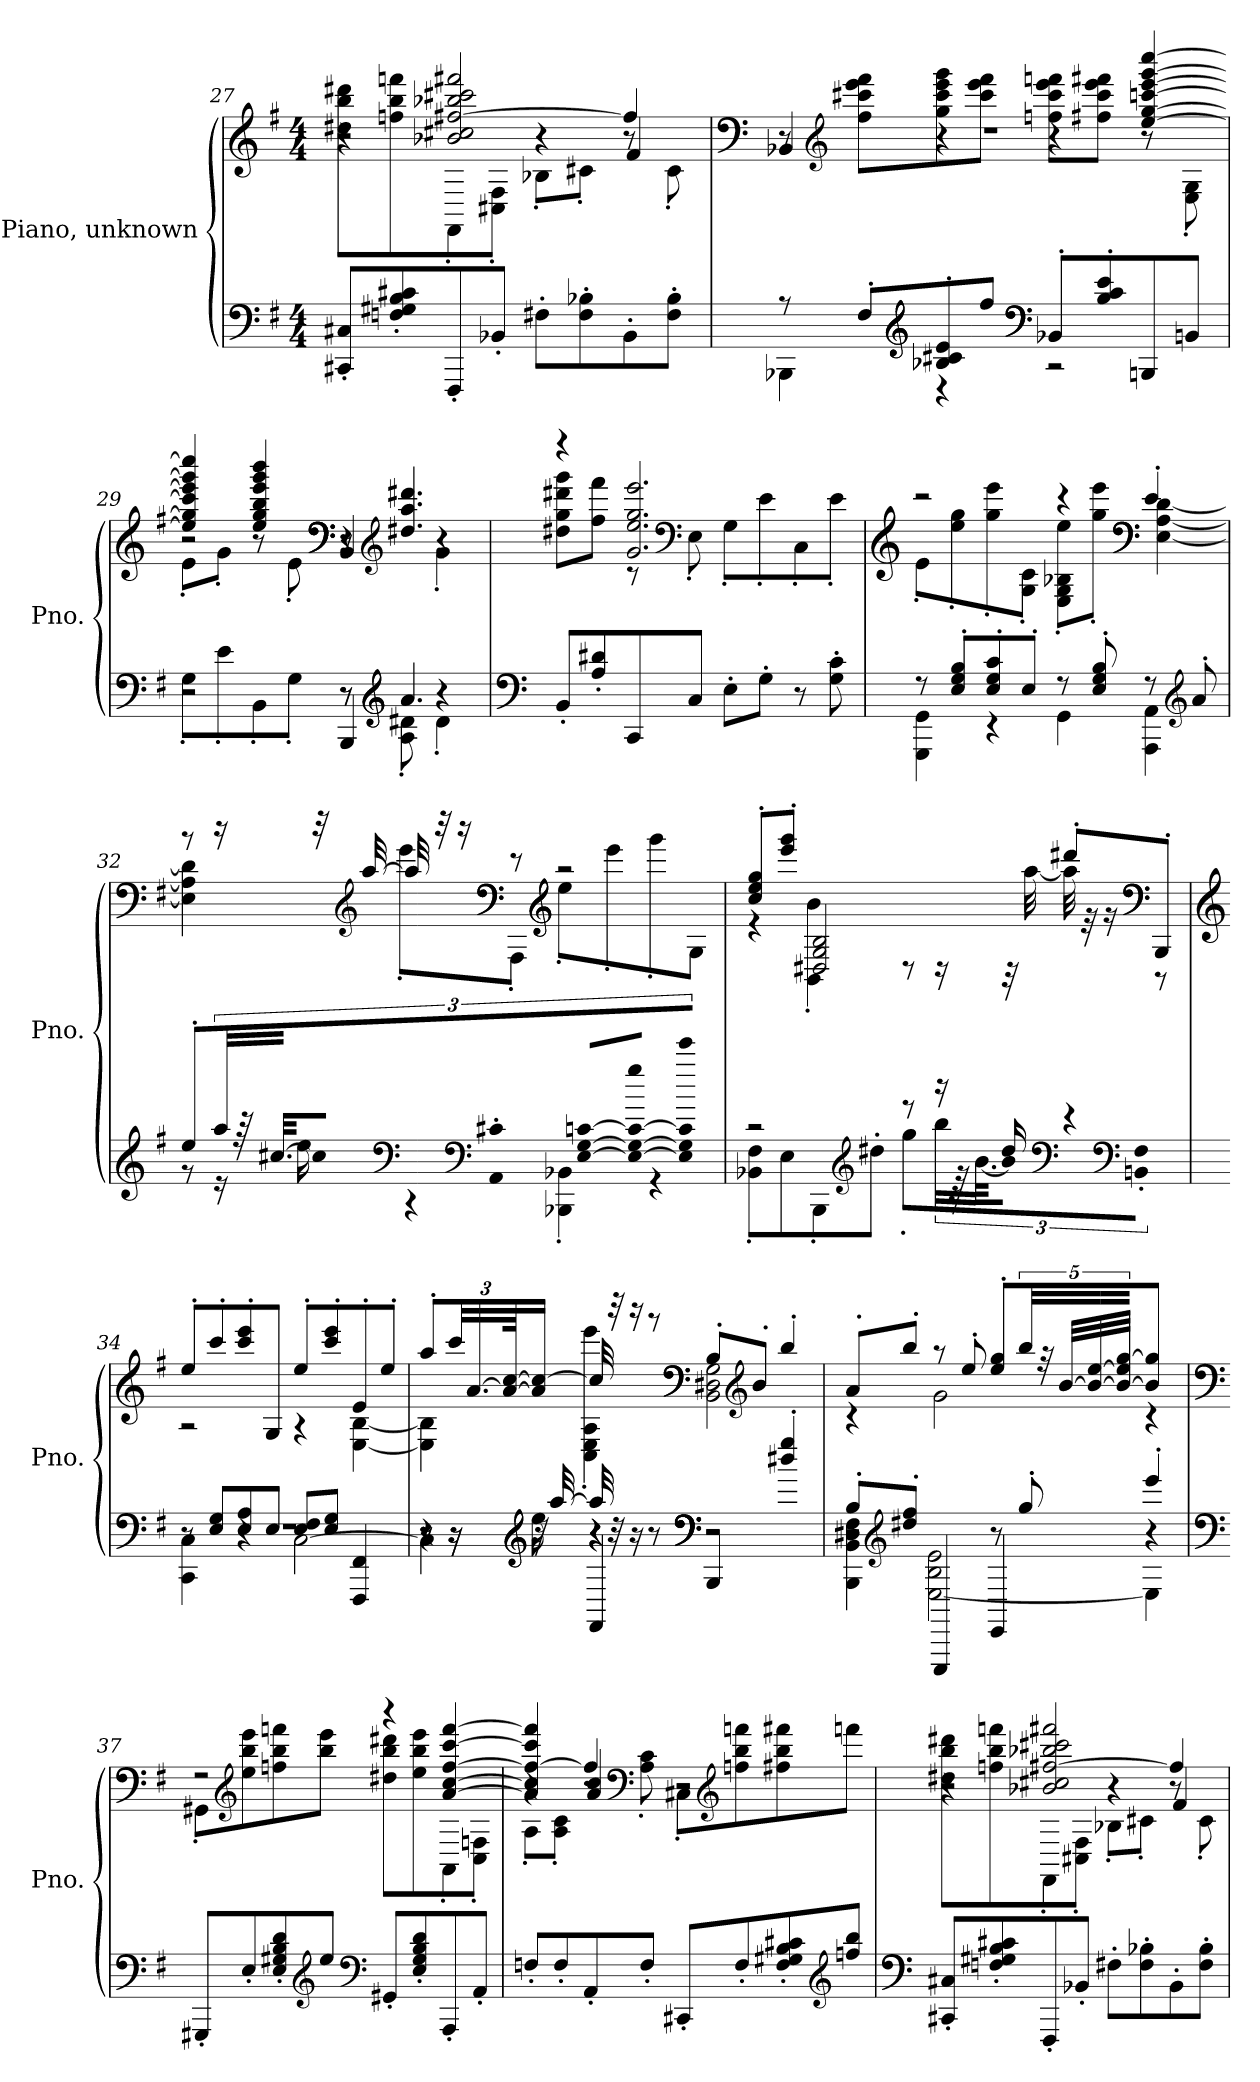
**kern	**kern
*part1	*part1
*staff2	*staff1
*I"Piano, unknown	*
*I'Pno.	*
!!LO:LB:g=z
*clefF4	*clefG2
*k[f#]	*k[f#]
*M4/4	*M4/4
=27	=27
*	*^
*	*	*^
8CC#X/' 8C#X/'L	4r	8dd#X\ 8bb\ 8ddd#X\L	2r
8Fn/' 8G#X/' 8B/' 8c#X/'	.	8ffn\ 8bb\ 8fffn\	.
8FFF#'/	2b-X/ 2cc#X/ [2ff#X/ 2bb-X/ 2ccc#X/ 2fff#X/	8FF#'\	.
8BB-X'/J	.	8C#X\' 8F#\'J	.
8F#X'\L	.	8B-X'\L	4r
8F#\' 8B-X\'	.	8c#X'\J	.
8BB-'\	4ff#/]	8r	4f#/
8F#\' 8B-\'J	.	8c#'\	.
=28	=28	=28	=28
*	*clefF4	*	*
*^	*	*	*
8r	4BBB-X\	1r	8r	4BB-X/
*	*	*clefG2	*	*
8F#'/L	.	.	8ff#\ 8ccc#X\ 8eee\ 8fff#\L	.
*clefG2	*	*	*	*
8B-X/' 8c#X/' 8e/'	4r	.	8gg\ 8ccc#\ 8eee\ 8ggg\	4r
8ff#/J	.	.	8ccc#\ 8eee\ 8fff#\J	.
*clefF4	*	*	*	*
8BB-X'/L	2r	.	8ffn\ 8ccc#\ 8eee\ 8fffn\L	4r
8B-/' 8c#/' 8e/'	.	.	8ff#X\ 8ccc#\ 8eee\ 8fff#X\J	.
8BBBn/	.	.	8r	[4ee/ [4gg/ [4cccn/ [4eee/ [4ggg/ [4cccc/
8BBn/J	.	.	8E\' 8G\'	.
!!LO:LB:g=z	!!	!!
=29	=29	=29	=29	=29
*	*^	*	*	*
2r	8G'\L	2r	2r	8e'\L	4ee/] 4gg/] 4ccc/] 4eee/] 4ggg/] 4cccc/]
.	8e'\	.	.	8g'\J	.
.	8BB'\	.	.	8r	4ee/ 4gg/ 4bb/ 4eee/ 4ggg/ 4bbb/
.	8G'\J	.	.	8e'\	.
*	*	*	*clefF4	*	*
8r	8r	4BBB/	8r	4r	4BB/
*clefG2	*	*	*clefG2	*	*
4.a/	8A\' 8d#X\'	.	4.dd#X/ 4.aa/ 4.ddd#X/	.	.
.	4d#'\	4r	.	4g'\	4r
*v	*v	*v	*	*	*
*	*v	*v	*v
=30	=30
*clefF4	*
*	*^
8BB'/L	4r	8dd#X\ 8gg\ 8ddd#X\ 8ggg\L
8A/' 8d#X/'	.	8ff#\ 8fff#\J
8CC/	2.g/ 2.ee/ 2.gg/ 2.eee/	8r
*	*clefF4	*
8C/J	.	8E'\
8E'\L	.	8G'\L
8G'\J	.	8e'\
8r	.	8C'\
8G\' 8c\'	.	8e'\J
=31	=31	=31
*	*clefG2	*
*^	*	*
8r	4GGG\ 4GG\	2r	8e'\L
8E/' 8G/' 8B/'L	.	.	8ee\' 8gg\'
8E/' 8G/' 8c/'	4r	.	8gg\' 8eee\'
8E'/J	.	.	8G\' 8c\'J
8r	4GG\	4r	8E\' 8G\' 8B-X\' 8ee\'L
8E/' 8G/' 8B/'	.	.	8gg\' 8eee\'J
*	*	*clefF4	*
8r	4AAA\ 4AA\	4e'/	[4E\ [4A\ [4d\
*clefG2	*	*	*
8a'/	.	.	.
!!LO:LB:g=z	!!
=32	=32	=32	=32
8ee'/L	8r	8r	4E\] 4A\] 4d\]
48aa/Jkk	16r	16r	.
96r	.	.	.
[48.cc#X/KLL	.	.	.
16cc#/JJ]	16ee\	32r	.
*	*	*clefG2	*
.	.	[32aa/	.
*clefF4	*	*	*
4AA/' 4c#X/'	4r	32aa/]	8eee'\L
.	.	32r	.
.	.	16r	.
*	*	*clefF4	*
.	.	8r	8AAA'\J
*	*	*clefG2	*
[8E/ [8G/ [8cn/L	4BBB-X\' 4BB-X\'	2r	8ee'\L
8E/_ 8G/_ 8c/_ 8gg/J	.	.	8eee'\
4E/] 4G/] 4c/] 4eee/	4r	.	8ggg'\
.	.	.	8G\J
!!LO:PB:g=z	!!
=33	=33	=33	=33
2r	8BB-X\' 8F#\'L	8cc/' 8ee/' 8gg/'L	4r
.	8E\	8eee/' 8ggg/'J	.
.	8BBB'\	2D#X/ 2G/ 2B/	4BB\' 4b\'
*clefG2	*	*	*
.	8dd#X'\J	.	.
8r	8gg'\L	.	8r
16r	48bb\Jkk	.	16r
.	96r	.	.
.	[48.b\KLL	.	.
16dd#/	16b\JJ]	.	32r
.	.	.	[32aa\
*clefF4	*	*	*
4r	4BBn\' 4F#\'	8ddd#X'/L	32aa\]
.	.	.	32r
.	.	.	16r
*	*	*clefF4	*
.	.	8BBB'/J	8r
*v	*v	*	*
=34	=34	=34
*	*clefG2	*
*^	*	*
*	*^	*	*
1r	8r	4CC\ 4C\	8ee'/L	2r
.	8E/ 8G/L	.	8ccc'/	.
.	8E/ 8A/	4r	8ccc/' 8eee/'	.
.	8E/J	.	8G/J	.
.	8E/ 8F#/L	[2C\	8ee'/L	4r
.	8E/ 8G/J	.	8ccc/' 8eee/'	.
.	4FFF#/ 4FF#/	.	8e'/	[4E\ [4B\
.	.	.	8ee'/J	.
!!LO:LB:g=z	!!
=35	=35	=35	=35	=35
*	*	*^	*	*
8r	8r	4r	4C\]	8aa'/L	4E\] 4B\]
*	*	*	*	*Xbrackettup	*
16r	16r	.	.	48ccc/LL	.
.	.	.	.	[48.a/	.
.	.	.	.	96a/_ [96cc/JK	.
*clefG2	*	*	*	*	*
32r	16ee\	.	.	16a/] 16cc/_JJ	.
[32aa/	.	.	.	.	.
32aa/]	4r	4FF#/	4r	32cc/]	4C\' 4E\' 4A\' 4eee\'
32r	.	.	.	32r	.
16r	.	.	.	16r	.
8r	.	.	.	8r	.
*clefF4	*	*	*	*clefF4	*
2r	2r	4BBB/	2r	8B'/L	2BB\ 2D#X\ 2G\
*	*	*	*	*clefG2	*
.	.	.	.	8b'/J	.
.	.	4dd#X/' 4gg/'	.	4bb'/	.
*	*	*v	*v	*	*
=36	=36	=36	=36	=36
8B'/L	4BBB\ 4BB\ 4D#X\ 4F#\	2r	8a'/L	4r
*clefG2	*	*	*	*
8dd#X/' 8ff#/'J	.	.	8bb'/J	.
4EEE/	[2E\ 2B\ 2e\	.	8r	2g\
.	.	.	8ee'/	.
8r	.	4EE/	8ee/' 8gg/'L	.
*	*	*	*brackettup	*
8gg'/	.	.	40bb/Jkk	.
.	.	.	40r	.
.	.	.	[40b/LLL	.
.	.	.	40b/_ [40ee/	.
.	.	.	40b/_ 40ee/] [40gg/JJJ	.
4eee'/	4E\]	4r	4b/] 4gg/]	4r
*v	*v	*v	*	*
!!LO:LB:g=z	!!
=37	=37	=37
*clefF4	*clefF4	*
8GGG#X'/L	2r	8GG#X'\L
*	*clefG2	*
8E'/	.	8ee\ 8bb\ 8eee\
8E/' 8G#X/' 8B/' 8d/'	.	8ffn\ 8bb\ 8fffn\
*clefG2	*	*
8ee/J	.	8bb\ 8eee\J
*clefF4	*	*
8GG#X'/L	4r	8dd#X\ 8bb\ 8ddd#X\L
8E/' 8G#/' 8B/' 8d/'	.	8ee\ 8bb\ 8eee\
8AAA'/	[4a/ [4cc/ [4ff/ [4ccc/ [4fff/	8AA'\
8AA'/J	.	8C\' 8Fn\'J
=38	=38	=38
*	*	*^
8Fn'/L	4a/] 4cc/] 4ff/_ 4ccc/] 4fff/]	8A'\L	4r
8F'/	.	8A\' 8c\'J	.
8AA'/	4ff/]	8r	4a/ 4cc/
*	*clefF4	*	*
8F'/J	.	8A\' 8c\'	.
8CC#X'/L	2r	8C#X'\L	2r
*	*clefG2	*	*
8F'/	.	8ffn\ 8bb\ 8fffn\	.
8F/' 8G#X/' 8B/' 8c#X/'	.	8ff#X\ 8bb\ 8fff#X\	.
*clefG2	*	*	*
8ffn/ 8bb/J	.	8fffn\J	.
!!LO:LB:g=z	!!	!!
=39	=39	=39	=39
*clefF4	*	*	*
8CC#X/' 8C#X/'L	4r	8dd#X\ 8bb\ 8ddd#X\L	2r
8Fn/' 8G#X/' 8B/' 8c#X/'	.	8ffn\ 8bb\ 8fffn\	.
8FFF#'/	2b-X/ 2cc#X/ [2ff#X/ 2bb-X/ 2ccc#X/ 2fff#X/	8FF#'\	.
8BB-X'/J	.	8C#X\' 8F#\'J	.
8F#X'\L	.	8B-X'\L	4r
8F#\' 8B-X\'	.	8c#X'\J	.
8BB-'\	4ff#/]	8r	4f#/
8F#\' 8B-\'J	.	8c#'\	.
*	*v	*v	*v
=	=
*-	*-
